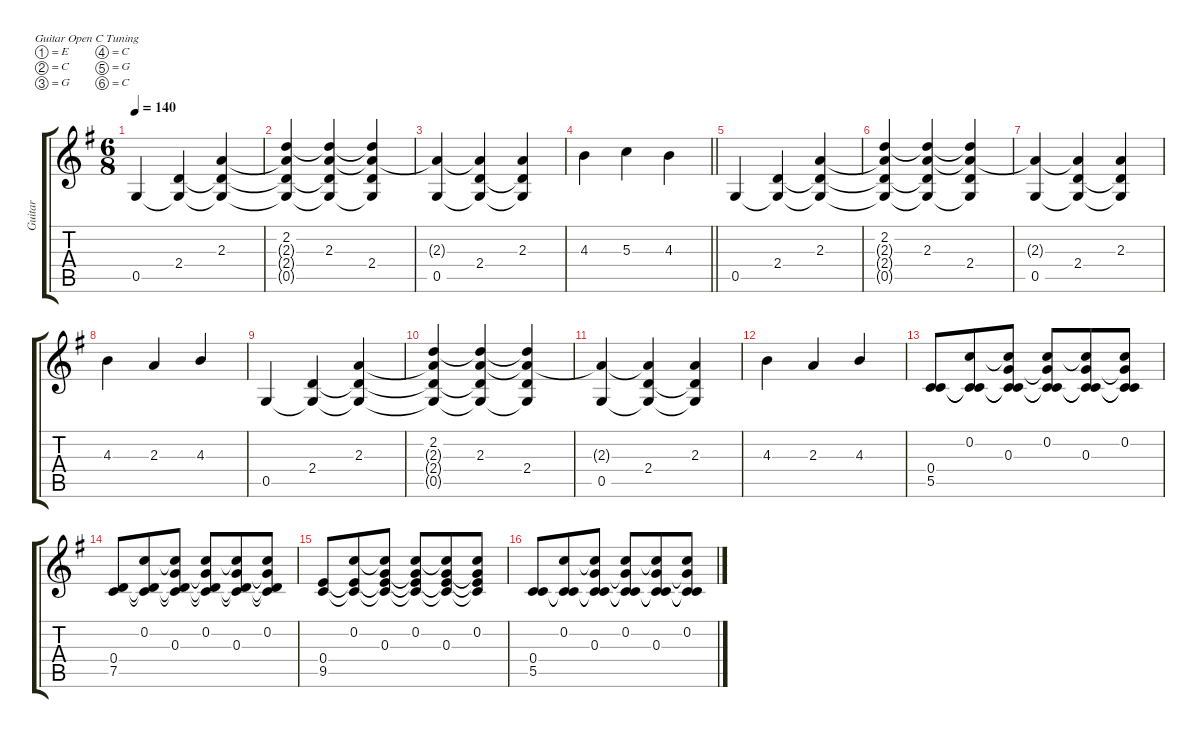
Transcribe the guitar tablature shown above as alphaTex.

\defaultSystemsLayout 8
\hideDynamics
\bracketExtendMode groupsimilarinstruments
\firstSystemTrackNameMode fullname
\otherSystemsTrackNameOrientation horizontal
\track ("Guitar" "s.guit.") {instrument acousticguitarsteel}
\staff {score tabs}
\tuning (E4 C4 G3 C3 G2 C2)
\ts (6 8)
\tempo 140
\clef g2
\ks g
0.5{acc forcenatural}.4{dy mf beam Up} (2.4{acc forcenatural} 0.5{t acc forcenatural}).4{beam Up} (2.3{acc forcenatural} 2.4{t acc forcenatural} 0.5{t acc forcenatural}).4{beam Up} |
(2.2{acc forcenatural} 2.3{t acc forcenatural} 2.4{t acc forcenatural} 0.5{t acc forcenatural}).4{beam Up} (2.2{t acc forcenatural} 2.3{acc forcenatural} 2.4{t acc forcenatural} 0.5{t acc forcenatural}).4{dy f beam Up} (2.2{t acc forcenatural} 2.3{t acc forcenatural} 2.4{acc forcenatural} 0.5{t acc forcenatural}).4{beam Up} |
(2.3{t acc forcenatural} 0.5{acc forcenatural}).4{beam Up} (2.3{t acc forcenatural} 2.4{acc forcenatural} 0.5{t acc forcenatural}).4{beam Up} (2.3{acc forcenatural} 2.4{t acc forcenatural} 0.5{t acc forcenatural}).4{dy mf beam Up} |
\barLineRight lightlight
4.3{acc forcenatural}.4{beam Down} 5.3{acc forcenatural}.4{beam Down} 4.3{acc forcenatural}.4{beam Down} |
0.5{acc forcenatural}.4{beam Up} (2.4{acc forcenatural} 0.5{t acc forcenatural}).4{beam Up} (2.3{acc forcenatural} 2.4{t acc forcenatural} 0.5{t acc forcenatural}).4{beam Up} |
(2.2{acc forcenatural} 2.3{t acc forcenatural} 2.4{t acc forcenatural} 0.5{t acc forcenatural}).4{beam Up} (2.2{t acc forcenatural} 2.3{acc forcenatural} 2.4{t acc forcenatural} 0.5{t acc forcenatural}).4{dy f beam Up} (2.2{t acc forcenatural} 2.3{t acc forcenatural} 2.4{acc forcenatural} 0.5{t acc forcenatural}).4{beam Up} |
(2.3{t acc forcenatural} 0.5{acc forcenatural}).4{beam Up} (2.3{t acc forcenatural} 2.4{acc forcenatural} 0.5{t acc forcenatural}).4{beam Up} (2.3{acc forcenatural} 2.4{t acc forcenatural} 0.5{t acc forcenatural}).4{dy mf beam Up} |
4.3{acc forcenatural}.4{beam Down} 2.3{acc forcenatural}.4{beam Up} 4.3{acc forcenatural}.4{beam Up} |
0.5{acc forcenatural}.4{beam Up} (2.4{acc forcenatural} 0.5{t acc forcenatural}).4{beam Up} (2.3{acc forcenatural} 2.4{t acc forcenatural} 0.5{t acc forcenatural}).4{beam Up} |
(2.2{acc forcenatural} 2.3{t acc forcenatural} 2.4{t acc forcenatural} 0.5{t acc forcenatural}).4{beam Up} (2.2{t acc forcenatural} 2.3{acc forcenatural} 2.4{t acc forcenatural} 0.5{t acc forcenatural}).4{dy f beam Up} (2.2{t acc forcenatural} 2.3{t acc forcenatural} 2.4{acc forcenatural} 0.5{t acc forcenatural}).4{beam Up} |
(2.3{t acc forcenatural} 0.5{acc forcenatural}).4{beam Up} (2.3{t acc forcenatural} 2.4{acc forcenatural} 0.5{t acc forcenatural}).4{beam Up} (2.3{acc forcenatural} 2.4{t acc forcenatural} 0.5{t acc forcenatural}).4{dy mf beam Up} |
4.3{acc forcenatural}.4{beam Down} 2.3{acc forcenatural}.4{beam Up} 4.3{acc forcenatural}.4{beam Up} |
(0.4{acc forcenatural} 5.5{acc forcenatural}).8{dy f beam Up} (0.2{acc forcenatural} 0.4{t acc forcenatural} 5.5{t acc forcenatural}).8{beam Up} (0.2{t acc forcenatural} 0.3{acc forcenatural} 0.4{t acc forcenatural} 5.5{t acc forcenatural}).8{beam Up} (0.2{acc forcenatural} 0.3{t acc forcenatural} 0.4{t acc forcenatural} 5.5{t acc forcenatural}).8{beam Up} (0.2{t acc forcenatural} 0.3{acc forcenatural} 0.4{t acc forcenatural} 5.5{t acc forcenatural}).8{beam Up} (0.2{acc forcenatural} 0.3{t acc forcenatural} 0.4{t acc forcenatural} 5.5{t acc forcenatural}).8{beam Up} |
(0.4{acc forcenatural} 7.5{acc forcenatural}).8{beam Up} (0.2{acc forcenatural} 0.4{t acc forcenatural} 7.5{t acc forcenatural}).8{beam Up} (0.2{t acc forcenatural} 0.3{acc forcenatural} 0.4{t acc forcenatural} 7.5{t acc forcenatural}).8{beam Up} (0.2{acc forcenatural} 0.3{t acc forcenatural} 0.4{t acc forcenatural} 7.5{t acc forcenatural}).8{beam Up} (0.2{t acc forcenatural} 0.3{acc forcenatural} 0.4{t acc forcenatural} 7.5{t acc forcenatural}).8{beam Up} (0.2{acc forcenatural} 0.3{t acc forcenatural} 0.4{t acc forcenatural} 7.5{t acc forcenatural}).8{beam Up} |
(0.4{acc forcenatural} 9.5{acc forcenatural}).8{beam Up} (0.2{acc forcenatural} 0.4{t acc forcenatural} 9.5{t acc forcenatural}).8{beam Up} (0.2{t acc forcenatural} 0.3{acc forcenatural} 0.4{t acc forcenatural} 9.5{t acc forcenatural}).8{beam Up} (0.2{acc forcenatural} 0.3{t acc forcenatural} 0.4{t acc forcenatural} 9.5{t acc forcenatural}).8{beam Up} (0.2{t acc forcenatural} 0.3{acc forcenatural} 0.4{t acc forcenatural} 9.5{t acc forcenatural}).8{beam Up} (0.2{acc forcenatural} 0.3{t acc forcenatural} 0.4{t acc forcenatural} 9.5{t acc forcenatural}).8{beam Up} |
(0.4{acc forcenatural} 5.5{acc forcenatural}).8{beam Up} (0.2{acc forcenatural} 0.4{t acc forcenatural} 5.5{t acc forcenatural}).8{beam Up} (0.2{t acc forcenatural} 0.3{acc forcenatural} 0.4{t acc forcenatural} 5.5{t acc forcenatural}).8{beam Up} (0.2{acc forcenatural} 0.3{t acc forcenatural} 0.4{t acc forcenatural} 5.5{t acc forcenatural}).8{beam Up} (0.2{t acc forcenatural} 0.3{acc forcenatural} 0.4{t acc forcenatural} 5.5{t acc forcenatural}).8{beam Up} (0.2{acc forcenatural} 0.3{t acc forcenatural} 0.4{t acc forcenatural} 5.5{t acc forcenatural}).8{beam Up}
